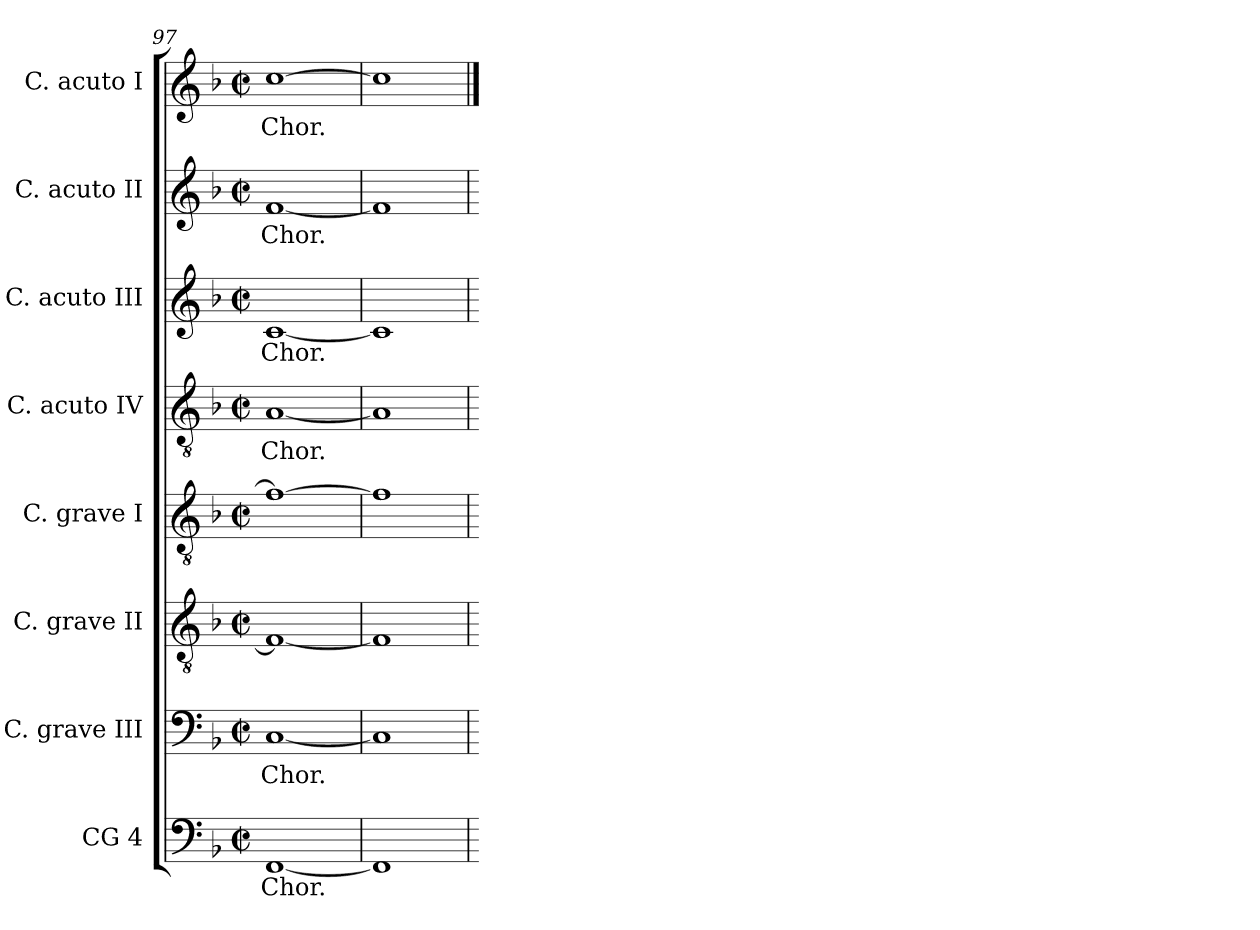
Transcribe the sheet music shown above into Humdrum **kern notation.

**kern	**text	**kern	**text	**kern	**kern	**kern	**text	**kern	**text	**kern	**text	**kern	**text
*part8	*part8	*part7	*part7	*part6	*part5	*part4	*part4	*part3	*part3	*part2	*part2	*part1	*part1
*staff8	*staff8	*staff7	*staff7	*staff6	*staff5	*staff4	*staff4	*staff3	*staff3	*staff2	*staff2	*staff1	*staff1
*I"CG 4	*	*I"C. grave III	*	*I"C. grave II	*I"C. grave I	*I"C. acuto IV	*	*I"C. acuto III	*	*I"C. acuto II	*	*I"C. acuto I	*
*I'CG 4	*	*I'CG 3	*	*I'CG 2	*I'CG 1	*I'CA 4	*	*I'CA 3	*	*I'CA 2	*	*I'CA 1	*
*clefF4	*	*clefF4	*	*clefGv2	*clefGv2	*clefGv2	*	*clefG2	*	*clefG2	*	*clefG2	*
*ITrd-3c-5	*	*ITrd-3c-5	*	*	*ITrd-3c-5	*ITrd-3c-5	*	*ITrd-3c-5	*	*ITrd-3c-5	*	*ITrd-3c-5	*
*k[b-e-]	*	*k[b-e-]	*	*k[b-]	*k[b-e-]	*k[b-e-]	*	*k[b-e-]	*	*k[b-e-]	*	*k[b-e-]	*
*B-:	*	*B-:	*	*F:	*B-:	*B-:	*	*B-:	*	*B-:	*	*B-:	*
*M2/2	*	*M2/2	*	*M2/2	*M2/2	*M2/2	*	*M2/2	*	*M2/2	*	*M2/2	*
*met(c|)	*	*met(c|)	*	*met(c|)	*met(c|)	*met(c|)	*	*met(c|)	*	*met(c|)	*	*met(c|)	*
=97	=97	=97	=97	=97	=97	=97	=97	=97	=97	=97	=97	=97	=97
!	!LO:LY:b	!	!LO:LY:b	!	!	!	!LO:LY:b	!	!LO:LY:b	!	!LO:LY:b	!	!LO:LY:b
[<1BB-	Chor.	[<1F	Chor.	1F_<	1b-_>	[<1d	Chor.	[<1f	Chor.	[<1b-	Chor.	[>1ff	Chor.
=98	=98	=98	=98	=98	=98	=98	=98	=98	=98	=98	=98	=98	=98
1BB-]	.	1F]	.	1F]	1b-]	1d]	.	1f]	.	1b-]	.	1ff]	.
=	==	=	==	=	=	=	==	=	==	=	==	==	==
*-	*-	*-	*-	*-	*-	*-	*-	*-	*-	*-	*-	*-	*-
